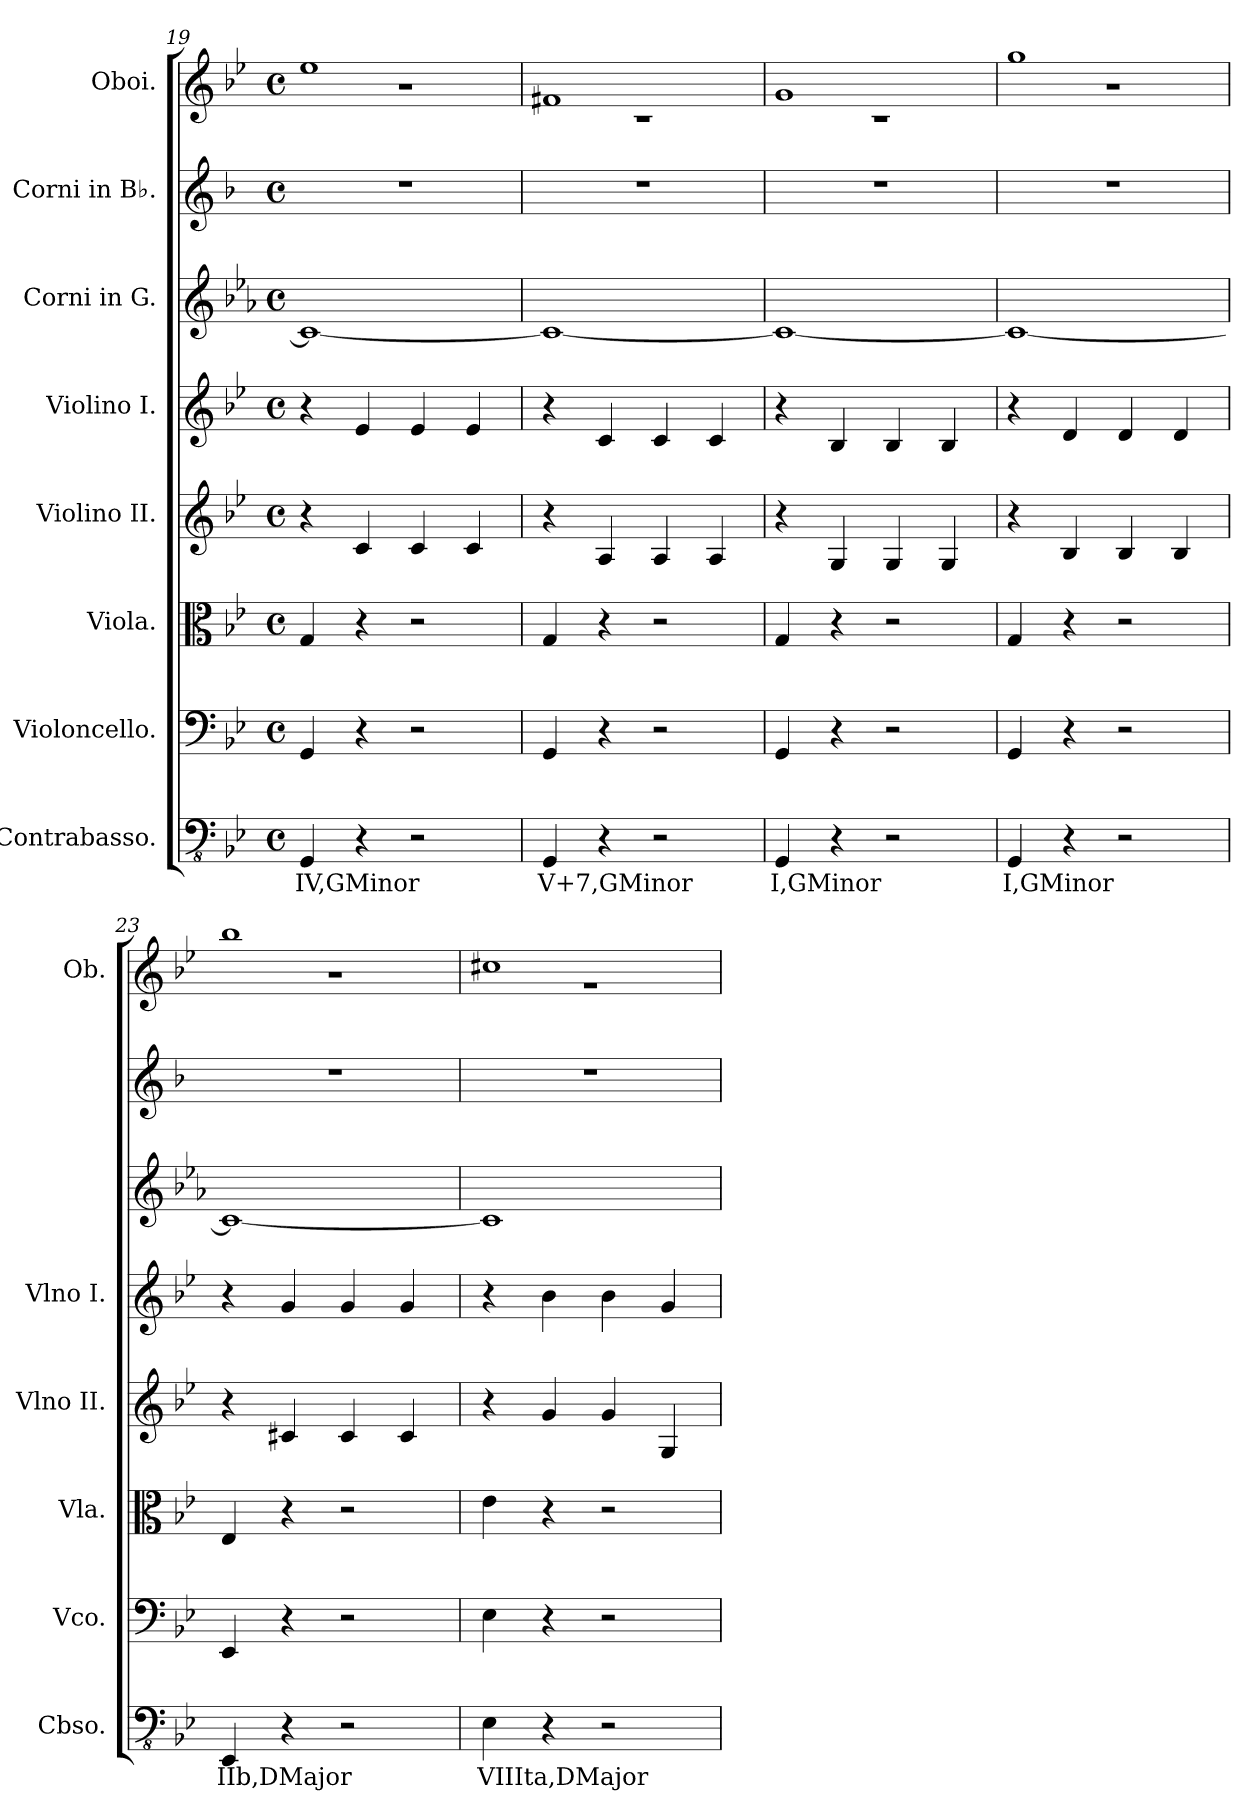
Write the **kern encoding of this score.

**kern	**text	**kern	**kern	**kern	**kern	**kern	**kern	**kern
*part8	*part8	*part7	*part6	*part5	*part4	*part3	*part2	*part1
*staff8	*staff8	*staff7	*staff6	*staff5	*staff4	*staff3	*staff2	*staff1
*I"Contrabasso.	*	*I"Violoncello.	*I"Viola.	*I"Violino II.	*I"Violino I.	*I"Corni in G.	*I"Corni in B♭.	*I"Oboi.
*I'Cbso.	*	*I'Vco.	*I'Vla.	*I'Vlno II.	*I'Vlno I.	*	*	*I'Ob.
!!LO:PB:g=z
*clefFv4	*	*clefF4	*clefC3	*clefG2	*clefG2	*clefG2	*clefG2	*clefG2
*	*	*	*	*	*	*ITrd3c5	*ITrd4c7	*
*k[b-e-]	*	*k[b-e-]	*k[b-e-]	*k[b-e-]	*k[b-e-]	*k[b-e-]	*k[b-e-]	*k[b-e-]
*M4/4	*	*M4/4	*M4/4	*M4/4	*M4/4	*M4/4	*M4/4	*M4/4
*met(c)	*	*met(c)	*met(c)	*met(c)	*met(c)	*met(c)	*met(c)	*met(c)
=19	=19	=19	=19	=19	=19	=19	=19	=19
*	*	*	*	*	*	*	*	*^
4GGG/	IV,GMinor	4GG/	4G/	4r	4r	1G_	1r	1ee-	1r
4r	.	4r	4r	4c/	4e-/	.	.	.	.
2r	.	2r	2r	4c/	4e-/	.	.	.	.
.	.	.	.	4c/	4e-/	.	.	.	.
=20	=20	=20	=20	=20	=20	=20	=20	=20	=20
4GGG/	V+7,GMinor	4GG/	4G/	4r	4r	1G_	1r	1f#X	1r
4r	.	4r	4r	4A/	4c/	.	.	.	.
2r	.	2r	2r	4A/	4c/	.	.	.	.
.	.	.	.	4A/	4c/	.	.	.	.
=21	=21	=21	=21	=21	=21	=21	=21	=21	=21
4GGG/	I,GMinor	4GG/	4G/	4r	4r	1G_	1r	1g	1r
4r	.	4r	4r	4G/	4B-/	.	.	.	.
2r	.	2r	2r	4G/	4B-/	.	.	.	.
.	.	.	.	4G/	4B-/	.	.	.	.
=22	=22	=22	=22	=22	=22	=22	=22	=22	=22
4GGG/	I,GMinor	4GG/	4G/	4r	4r	1G_	1r	1gg	1r
4r	.	4r	4r	4B-/	4d/	.	.	.	.
2r	.	2r	2r	4B-/	4d/	.	.	.	.
.	.	.	.	4B-/	4d/	.	.	.	.
=23	=23	=23	=23	=23	=23	=23	=23	=23	=23
4EEE-/	IIb,DMajor	4EE-/	4E-/	4r	4r	1G_	1r	1bb-	1r
4r	.	4r	4r	4c#X/	4g/	.	.	.	.
2r	.	2r	2r	4c#/	4g/	.	.	.	.
.	.	.	.	4c#/	4g/	.	.	.	.
!!LO:LB:g=z	!!
=24	=24	=24	=24	=24	=24	=24	=24	=24	=24
4EE-\	VIIIta,DMajor	4E-\	4e-\	4r	4r	1G]	1r	1cc#X	1r
4r	.	4r	4r	4g/	4b-\	.	.	.	.
2r	.	2r	2r	4g/	4b-\	.	.	.	.
.	.	.	.	4G/	4g/	.	.	.	.
*	*	*	*	*	*	*	*	*v	*v
=	=	=	=	=	=	=	=	=
*-	*-	*-	*-	*-	*-	*-	*-	*-
